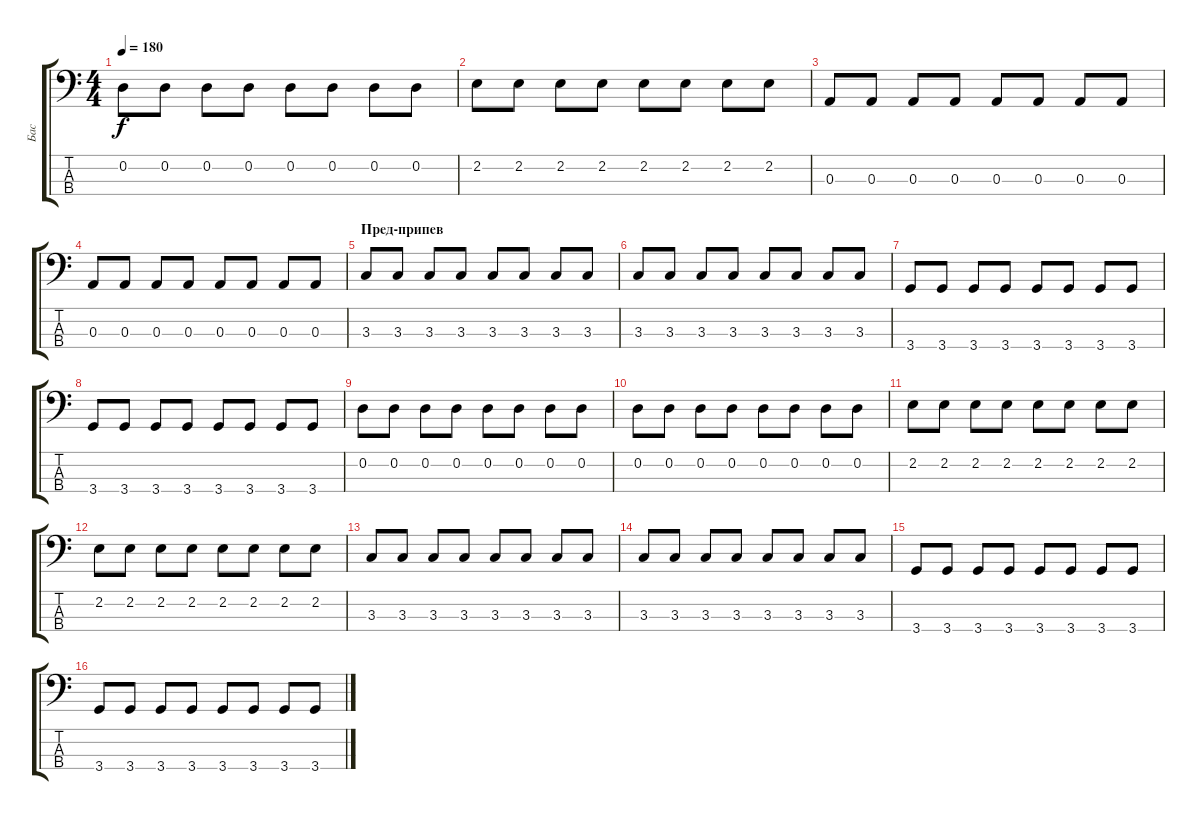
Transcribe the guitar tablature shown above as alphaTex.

\track ("Бас" "Бас") {instrument electricbassfinger}
\staff {score tabs}
\tuning (G2 D2 A1 E1) {hide}
\ts (4 4)
\tempo 180
\clef f4
\ks c
0.2.8{dy f} 0.2.8 0.2.8 0.2.8 0.2.8 0.2.8 0.2.8 0.2.8 |
2.2.8 2.2.8 2.2.8 2.2.8 2.2.8 2.2.8 2.2.8 2.2.8 |
0.3.8 0.3.8 0.3.8 0.3.8 0.3.8 0.3.8 0.3.8 0.3.8 |
0.3.8 0.3.8 0.3.8 0.3.8 0.3.8 0.3.8 0.3.8 0.3.8 |
\section ("" "Пред-припев")
3.3.8 3.3.8 3.3.8 3.3.8 3.3.8 3.3.8 3.3.8 3.3.8 |
3.3.8 3.3.8 3.3.8 3.3.8 3.3.8 3.3.8 3.3.8 3.3.8 |
3.4.8 3.4.8 3.4.8 3.4.8 3.4.8 3.4.8 3.4.8 3.4.8 |
3.4.8 3.4.8 3.4.8 3.4.8 3.4.8 3.4.8 3.4.8 3.4.8 |
0.2.8 0.2.8 0.2.8 0.2.8 0.2.8 0.2.8 0.2.8 0.2.8 |
0.2.8 0.2.8 0.2.8 0.2.8 0.2.8 0.2.8 0.2.8 0.2.8 |
2.2.8 2.2.8 2.2.8 2.2.8 2.2.8 2.2.8 2.2.8 2.2.8 |
2.2.8 2.2.8 2.2.8 2.2.8 2.2.8 2.2.8 2.2.8 2.2.8 |
3.3.8 3.3.8 3.3.8 3.3.8 3.3.8 3.3.8 3.3.8 3.3.8 |
3.3.8 3.3.8 3.3.8 3.3.8 3.3.8 3.3.8 3.3.8 3.3.8 |
3.4.8 3.4.8 3.4.8 3.4.8 3.4.8 3.4.8 3.4.8 3.4.8 |
3.4.8 3.4.8 3.4.8 3.4.8 3.4.8 3.4.8 3.4.8 3.4.8
